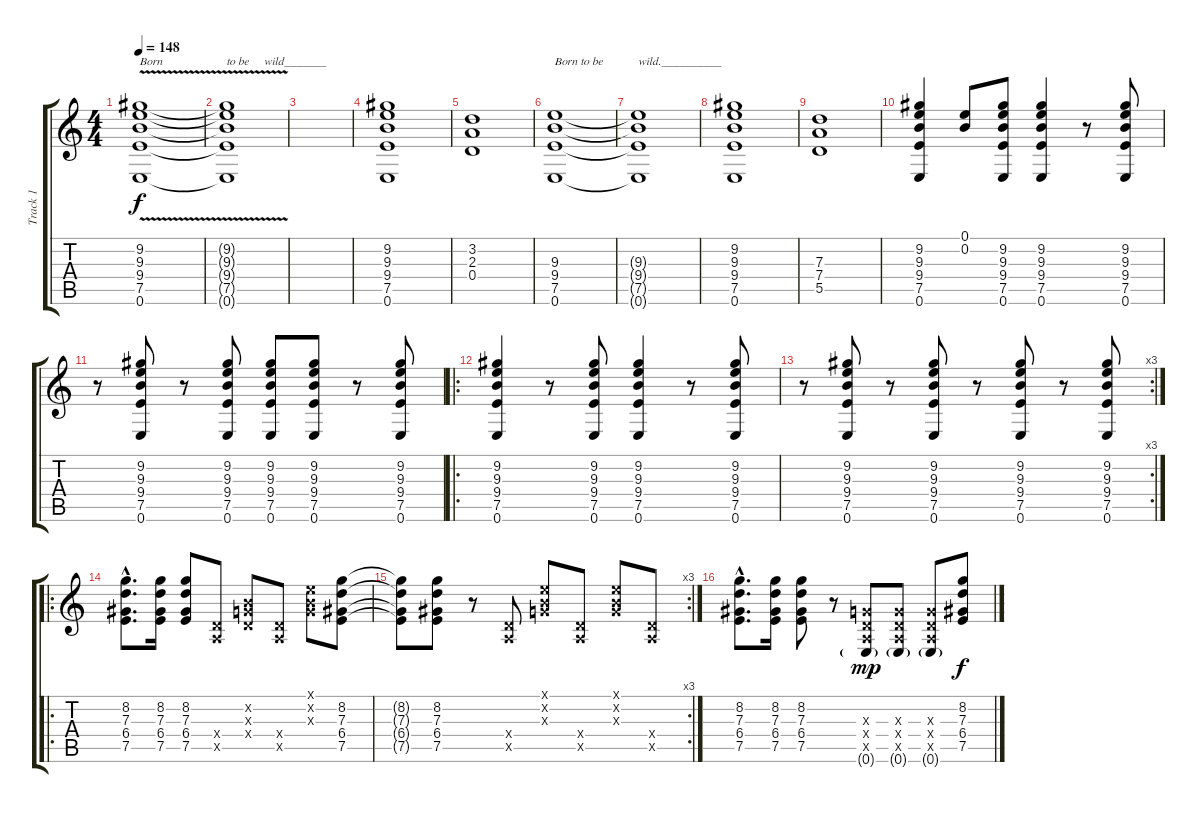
\track ("Track 1" "Track 1") {instrument acousticguitarnylon}
\staff {score tabs}
\tuning (E4 B3 G3 D3 A2 E2) {hide}
\ts (4 4)
\tempo 148
\clef g2
\ks c
(9.2 9.3 9.4 7.5 0.6{v}).1{txt "Born" dy f} |
(9.2{t} 9.3{t} 9.4{t} 7.5{t} 0.6{t}).1{txt "to be     wild_______"} |
|
(9.2 9.3 9.4 7.5 0.6).1 |
(3.2 2.3 0.4).1 |
(9.3 9.4 7.5 0.6).1{txt "Born to be"} |
(9.3{t} 9.4{t} 7.5{t} 0.6{t}).1{txt "wild.__________"} |
(9.2 9.3 9.4 7.5 0.6).1 |
(7.3 7.4 5.5).1 |
(9.2 9.3 9.4 7.5 0.6).4 (0.1 0.2).8 (9.2 9.3 9.4 7.5 0.6).8 (9.2 9.3 9.4 7.5 0.6).4 r.8 (9.2 9.3 9.4 7.5 0.6).8 |
r.8 (9.2 9.3 9.4 7.5 0.6).8 r.8 (9.2 9.3 9.4 7.5 0.6).8 (9.2 9.3 9.4 7.5 0.6).8 (9.2 9.3 9.4 7.5 0.6).8 r.8 (9.2 9.3 9.4 7.5 0.6).8 |
\ro
(9.2 9.3 9.4 7.5 0.6).4 r.8 (9.2 9.3 9.4 7.5 0.6).8 (9.2 9.3 9.4 7.5 0.6).4 r.8 (9.2 9.3 9.4 7.5 0.6).8 |
\rc 3
r.8 (9.2 9.3 9.4 7.5 0.6).8 r.8 (9.2 9.3 9.4 7.5 0.6).8 r.8 (9.2 9.3 9.4 7.5 0.6).8 r.8 (9.2 9.3 9.4 7.5 0.6).8 |
\ro
(8.2{hac} 7.3{hac} 6.4{hac} 7.5{hac}).8{d} (8.2 7.3 6.4 7.5).16 (8.2 7.3 6.4 7.5).8 (0.4{x} 0.5{x}).8 (0.2{x} 0.3{x} 0.4{x}).8 (0.4{x} 0.5{x}).8 (0.1{x} 0.2{x} 0.3{x}).8 (8.2 7.3 6.4 7.5).8 |
\rc 3
(8.2{t} 7.3{t} 6.4{t} 7.5{t}).8 (8.2 7.3 6.4 7.5).8 r.8 (0.4{x} 0.5{x}).8 (0.1{x} 0.2{x} 0.3{x}).8 (0.4{x} 0.5{x}).8 (0.1{x} 0.2{x} 0.3{x}).8 (0.4{x} 0.5{x}).8 |
(8.2{hac} 7.3{hac} 6.4{hac} 7.5{hac}).8{d} (8.2 7.3 6.4 7.5).16 (8.2 7.3 6.4 7.5).8 r.8 (0.3{x} 0.4{x} 0.5{x} 0.6{g}).8{dy mp} (0.3{x} 0.4{x} 0.5{x} 0.6{g}).8 (0.3{x} 0.4{x} 0.5{x} 0.6{g}).8 (8.2 7.3 6.4 7.5).8{dy f}
